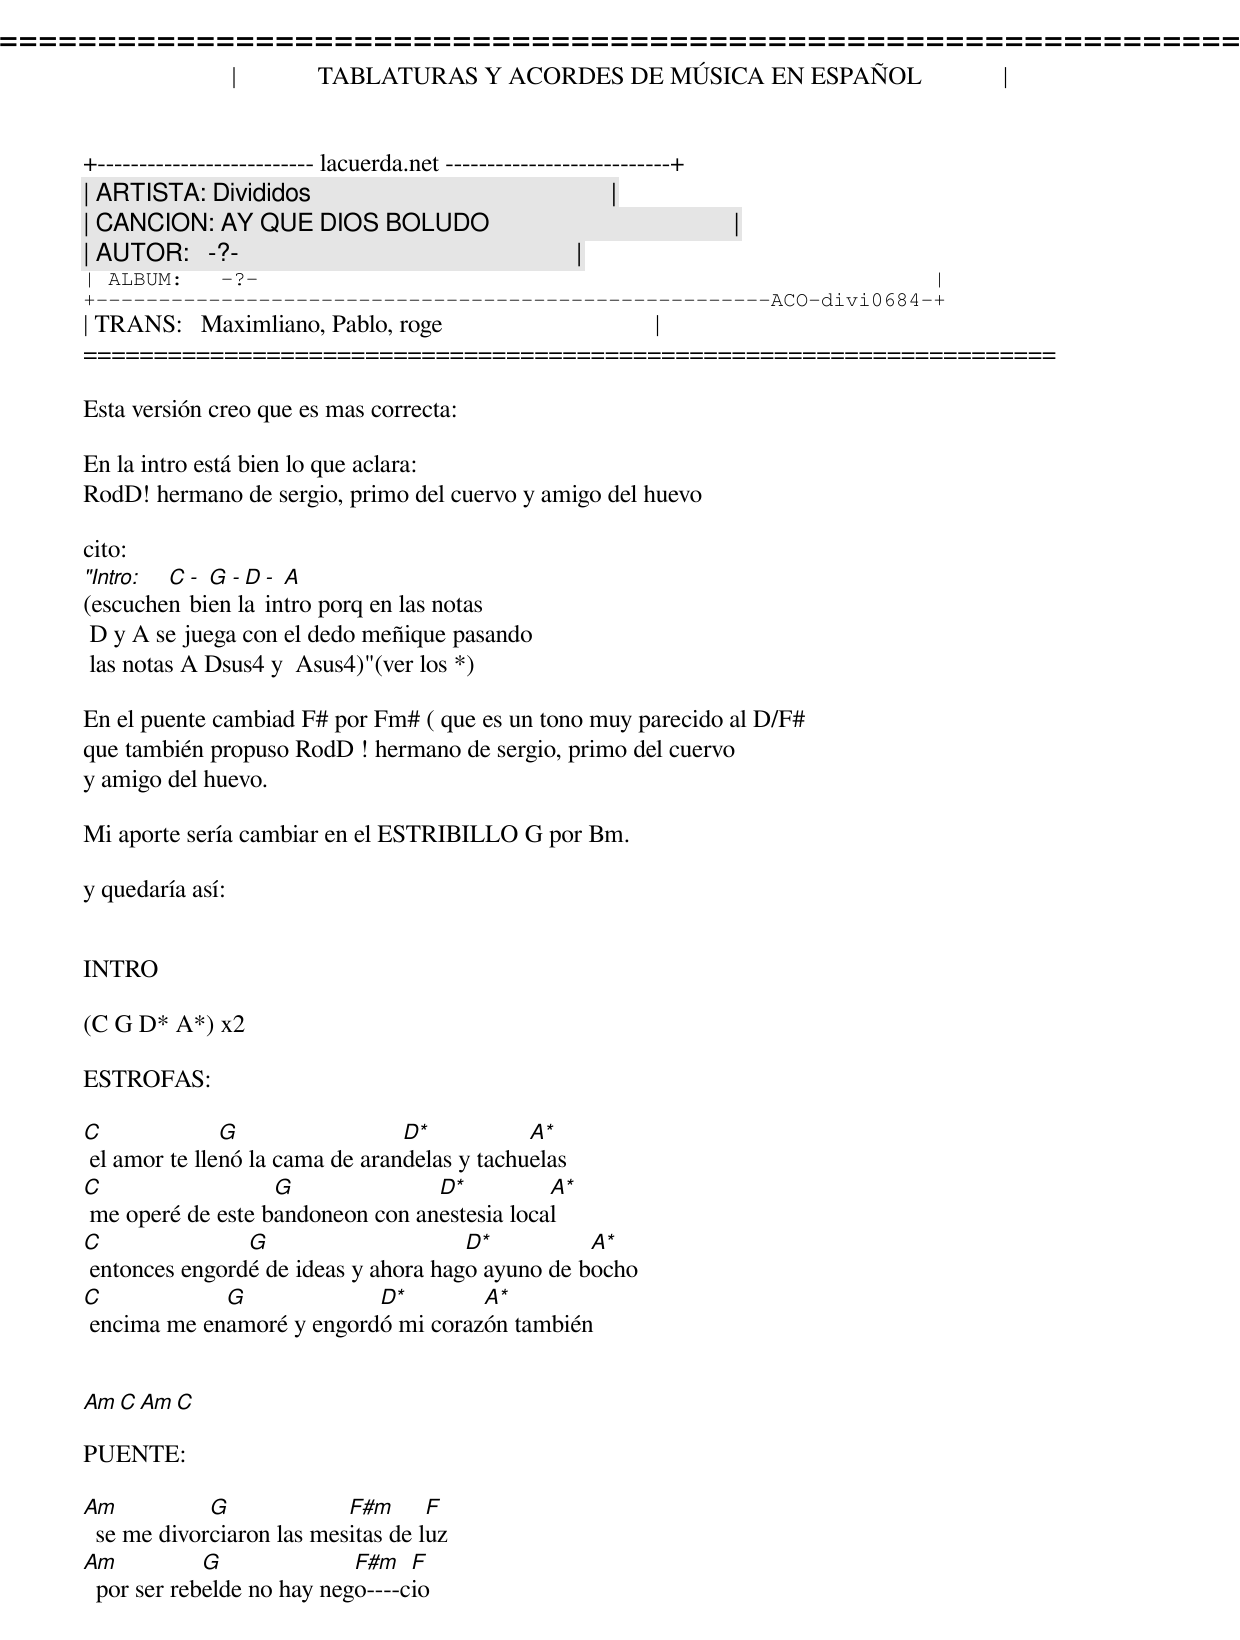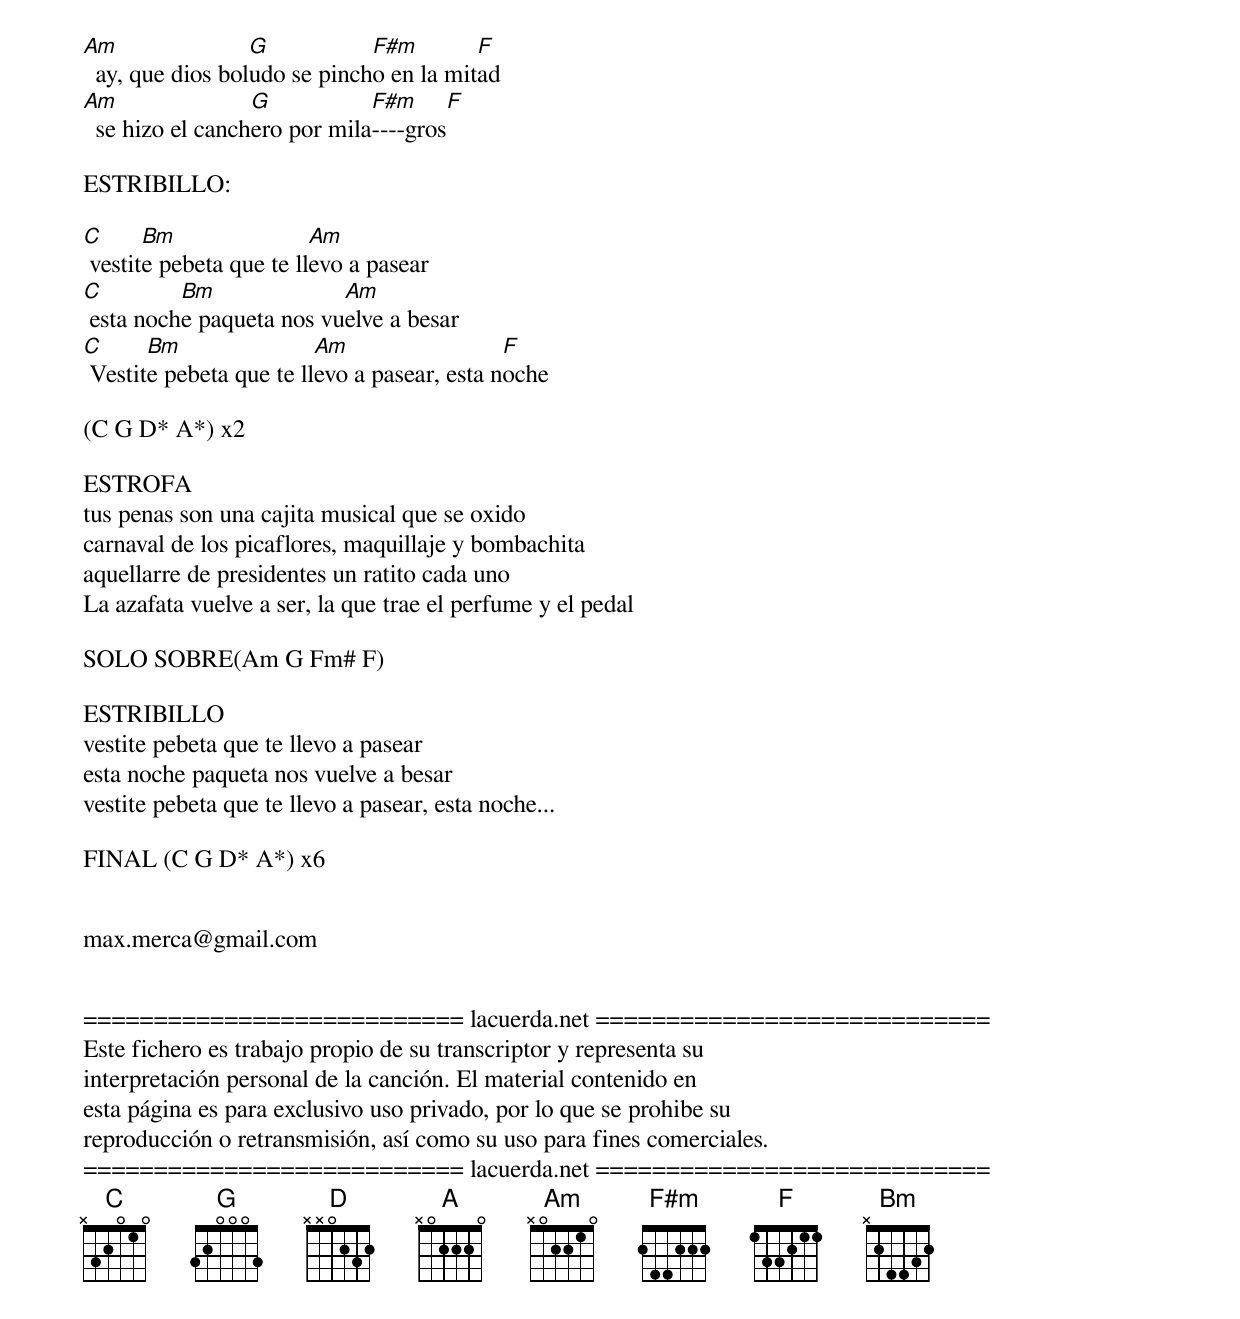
=====================================================================
|             TABLATURAS Y ACORDES DE MÚSICA EN ESPAÑOL             |
+-------------------------- lacuerda.net ---------------------------+
| ARTISTA: Divididos                                                |
| CANCION: AY QUE DIOS BOLUDO                                       |
| AUTOR:   -?-                                                      |
| ALBUM:   -?-                                                      |
+------------------------------------------------------ACO-divi0684-+
| TRANS:   Maximliano, Pablo, roge                                  |
=====================================================================

Esta versión creo que es mas correcta:

En la intro está bien lo que aclara:
RodD! hermano de sergio, primo del cuervo y amigo del huevo

cito:
"Intro: C - G - D - A
(escuchen bien la intro porq en las notas
 D y A se juega con el dedo meñique pasando
 las notas A Dsus4 y  Asus4)"(ver los *)

En el puente cambiad F# por Fm# ( que es un tono muy parecido al D/F#
que también propuso RodD ! hermano de sergio, primo del cuervo
y amigo del huevo.

Mi aporte sería cambiar en el ESTRIBILLO G por Bm.

y quedaría así:


INTRO

(C G D* A*) x2

ESTROFAS:

C              G                 D*           A*
 el amor te llenó la cama de arandelas y tachuelas
C                  G              D*          A*
 me operé de este bandoneon con anestesia local
C               G                     D*          A*
 entonces engordé de ideas y ahora hago ayuno de bocho
C            G             D*        A*
 encima me enamoré y engordó mi corazón también


Am C Am C

PUENTE:

Am           G             F#m      F
  se me divorciaron las mesitas de luz
Am           G              F#m   F
  por ser rebelde no hay nego----cio
Am                G           F#m        F
  ay, que dios boludo se pincho en la mitad
Am                G           F#m     F
  se hizo el canchero por mila----gros

ESTRIBILLO:

C      Bm                Am
 vestite pebeta que te llevo a pasear
C         Bm              Am
 esta noche paqueta nos vuelve a besar
C      Bm                Am                  F
 Vestite pebeta que te llevo a pasear, esta noche

(C G D* A*) x2

ESTROFA
tus penas son una cajita musical que se oxido
carnaval de los picaflores, maquillaje y bombachita
aquellarre de presidentes un ratito cada uno
La azafata vuelve a ser, la que trae el perfume y el pedal

SOLO SOBRE(Am G Fm# F)

ESTRIBILLO
vestite pebeta que te llevo a pasear
esta noche paqueta nos vuelve a besar
vestite pebeta que te llevo a pasear, esta noche...

FINAL (C G D* A*) x6


max.merca@gmail.com


=========================== lacuerda.net ============================
Este fichero es trabajo propio de su transcriptor y representa su
interpretación personal de la canción. El material contenido en
esta página es para exclusivo uso privado, por lo que se prohibe su
reproducción o retransmisión, así como su uso para fines comerciales.
=========================== lacuerda.net ============================
